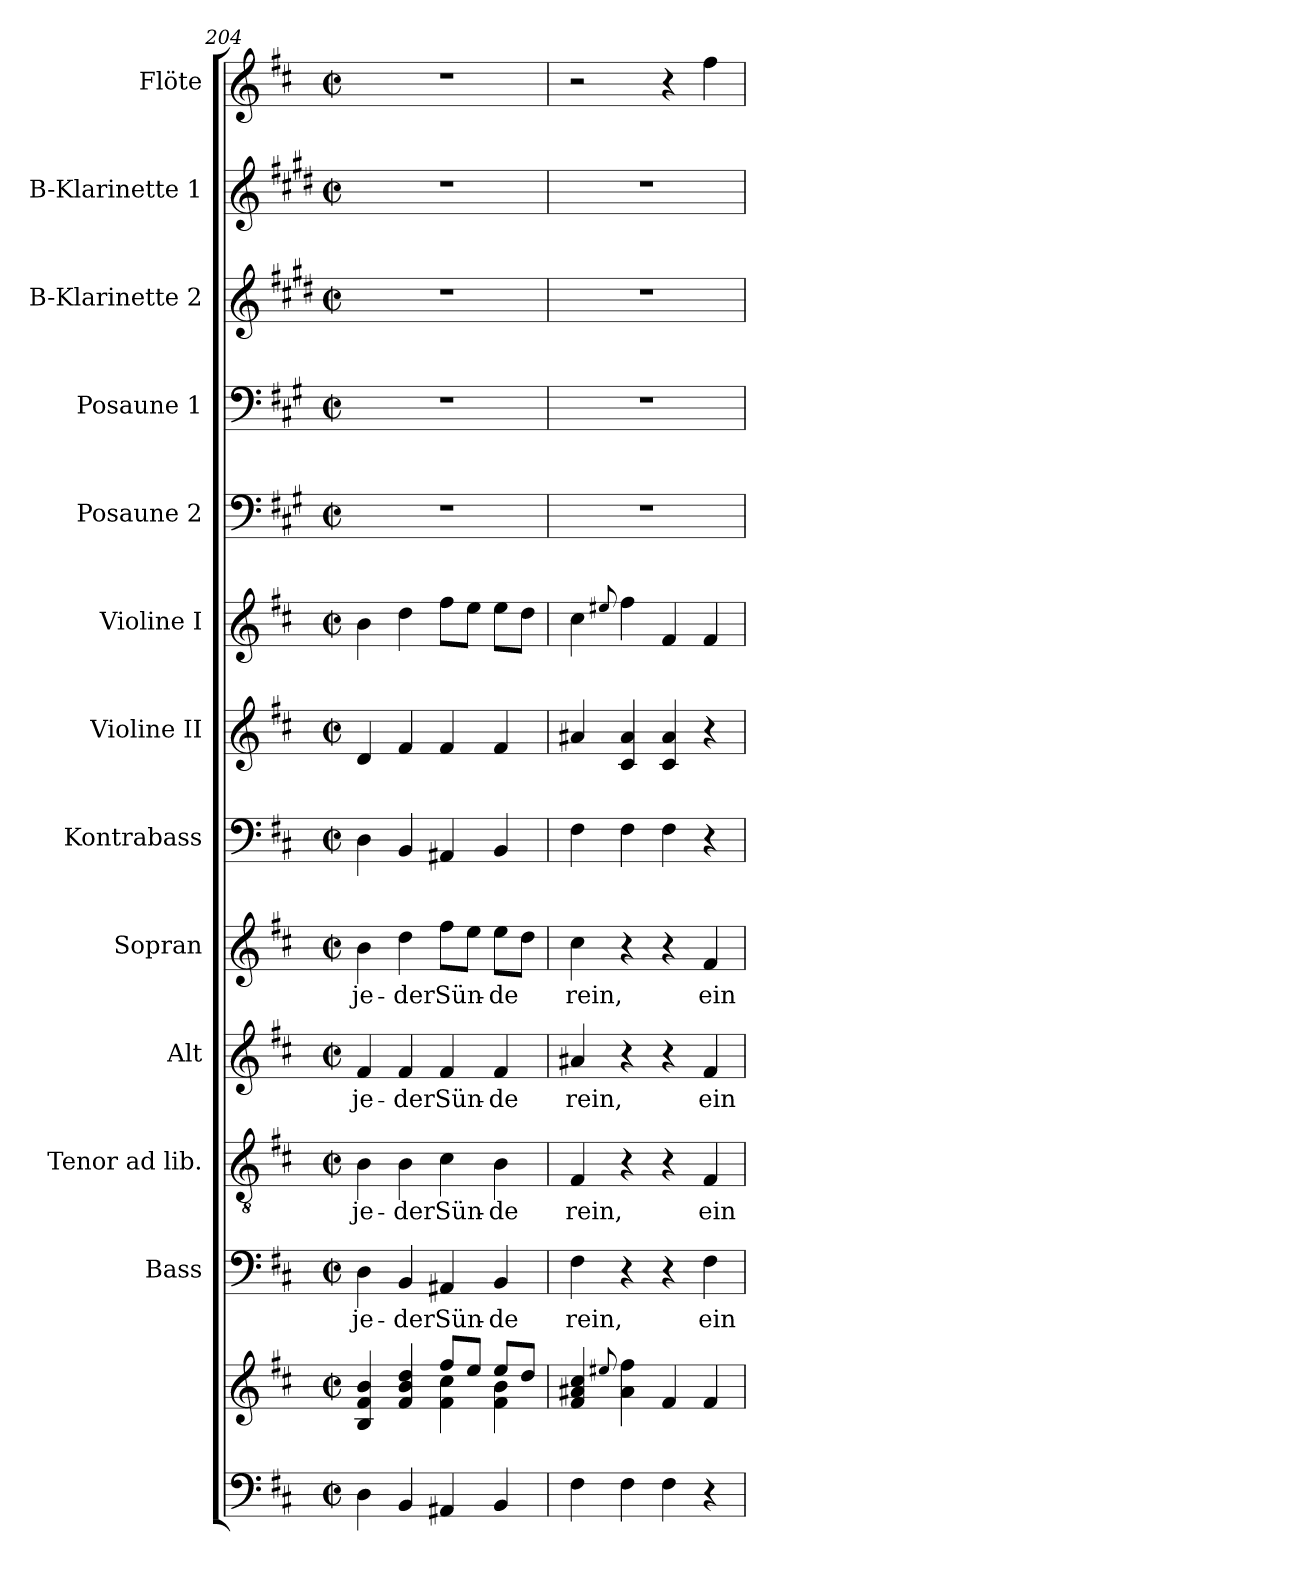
**kern	**kern	**kern	**text	**kern	**text	**kern	**text	**kern	**text	**kern	**kern	**kern	**kern	**kern	**kern	**kern	**kern
*part13	*part13	*part12	*part12	*part11	*part11	*part10	*part10	*part9	*part9	*part8	*part7	*part6	*part5	*part4	*part3	*part2	*part1
*staff14	*staff13	*staff12	*staff12	*staff11	*staff11	*staff10	*staff10	*staff9	*staff9	*staff8	*staff7	*staff6	*staff5	*staff4	*staff3	*staff2	*staff1
*	*	*I"Bass	*	*I"Tenor ad lib.	*	*I"Alt	*	*I"Sopran	*	*I"Kontrabass	*I"Violine II	*I"Violine I	*I"Posaune 2	*I"Posaune 1	*I"B-Klarinette 2	*I"B-Klarinette 1	*I"Flöte
*	*	*I'B.	*	*I'T.	*	*I'A.	*	*I'S.	*	*I'Kb.	*I'Vl. II	*I'Vl. I	*I'Pos 2	*I'Pos. 1	*I'B Kl. 2	*I'B Kl. 1	*I'Fl.
!!LO:PB:g=z
*clefF4	*clefG2	*clefF4	*	*clefGv2	*	*clefG2	*	*clefG2	*	*clefF4	*clefG2	*clefG2	*clefF4	*clefF4	*clefG2	*clefG2	*clefG2
*	*	*	*	*	*	*	*	*	*	*ITrd7c12	*	*	*ITrd4c7	*ITrd4c7	*ITrd1c2	*ITrd1c2	*
*k[f#c#]	*k[f#c#]	*k[f#c#]	*	*k[f#c#]	*	*k[f#c#]	*	*k[f#c#]	*	*k[f#c#]	*k[f#c#]	*k[f#c#]	*k[f#c#]	*k[f#c#]	*k[f#c#]	*k[f#c#]	*k[f#c#]
*D:	*D:	*D:	*	*D:	*	*D:	*	*D:	*	*D:	*D:	*D:	*D:	*D:	*D:	*D:	*D:
*M2/2	*M2/2	*M2/2	*	*M2/2	*	*M2/2	*	*M2/2	*	*M2/2	*M2/2	*M2/2	*M2/2	*M2/2	*M2/2	*M2/2	*M2/2
*met(c|)	*met(c|)	*met(c|)	*	*met(c|)	*	*met(c|)	*	*met(c|)	*	*met(c|)	*met(c|)	*met(c|)	*met(c|)	*met(c|)	*met(c|)	*met(c|)	*met(c|)
=204	=204	=204	=204	=204	=204	=204	=204	=204	=204	=204	=204	=204	=204	=204	=204	=204	=204
*	*^	*	*	*	*	*	*	*	*	*	*	*	*	*	*	*	*
!	!	!	!	!LO:LY:b	!	!LO:LY:b	!	!LO:LY:b	!	!LO:LY:b	!	!	!	!	!	!	!	!
4D\	4B/ 4f#/ 4b/	2ryy	4D\	je-	4B\	je-	4f#/	je-	4b\	je-	4DD\	4d/	4b\	1r	1r	1r	1r	1r
!	!	!	!	!LO:LY:b	!	!LO:LY:b	!	!LO:LY:b	!	!LO:LY:b	!	!	!	!	!	!	!	!
4BB/	4f#/ 4b/ 4dd/	.	4BB/	-der	4B\	-der	4f#/	-der	4dd\	-der	4BBB/	4f#/	4dd\	.	.	.	.	.
!	!	!	!	!LO:LY:b	!	!LO:LY:b	!	!LO:LY:b	!	!LO:LY:b	!	!	!	!	!	!	!	!
4AA#X/	8ff#/L	4f#\ 4cc#\	4AA#X/	Sün-	4c#\	Sün-	4f#/	Sün-	8ff#\L	Sün-	4AAA#X/	4f#/	8ff#\L	.	.	.	.	.
.	8ee/J	.	.	.	.	.	.	.	8ee\J	.	.	.	8ee\J	.	.	.	.	.
!	!	!	!	!LO:LY:b	!	!LO:LY:b	!	!LO:LY:b	!	!LO:LY:b	!	!	!	!	!	!	!	!
4BB/	8ee/L	4f#\ 4b\	4BB/	-de	4B\	-de	4f#/	-de	8ee\L	-de	4BBB/	4f#/	8ee\L	.	.	.	.	.
.	8dd/J	.	.	.	.	.	.	.	8dd\J	.	.	.	8dd\J	.	.	.	.	.
*	*v	*v	*	*	*	*	*	*	*	*	*	*	*	*	*	*	*	*
=205	=205	=205	=205	=205	=205	=205	=205	=205	=205	=205	=205	=205	=205	=205	=205	=205	=205
!	!	!	!LO:LY:b	!	!LO:LY:b	!	!LO:LY:b	!	!LO:LY:b	!	!	!	!	!	!	!	!
4F#\	4f#/ 4a#X/ 4cc#/	4F#\	rein,	4F#/	rein,	4a#X/	rein,	4cc#\	rein,	4FF#\	4a#X/	4cc#\	1r	1r	1r	1r	2r
.	8qqee#X/	.	.	.	.	.	.	.	.	.	.	8qqee#X/	.	.	.	.	.
4F#\	4a#\ 4ff#\	4r	.	4r	.	4r	.	4r	.	4FF#\	4c#/ 4a#/	4ff#\	.	.	.	.	.
4F#\	4f#/	4r	.	4r	.	4r	.	4r	.	4FF#\	4c#/ 4a#/	4f#/	.	.	.	.	4r
!	!	!	!LO:LY:b	!	!LO:LY:b	!	!LO:LY:b	!	!LO:LY:b	!	!	!	!	!	!	!	!
4r	4f#/	4F#\	ein	4F#/	ein	4f#/	ein	4f#/	ein	4r	4r	4f#/	.	.	.	.	4ff#\
=	=	=	=	=	=	=	=	=	=	=	=	=	=	=	=	=	=
*-	*-	*-	*-	*-	*-	*-	*-	*-	*-	*-	*-	*-	*-	*-	*-	*-	*-
